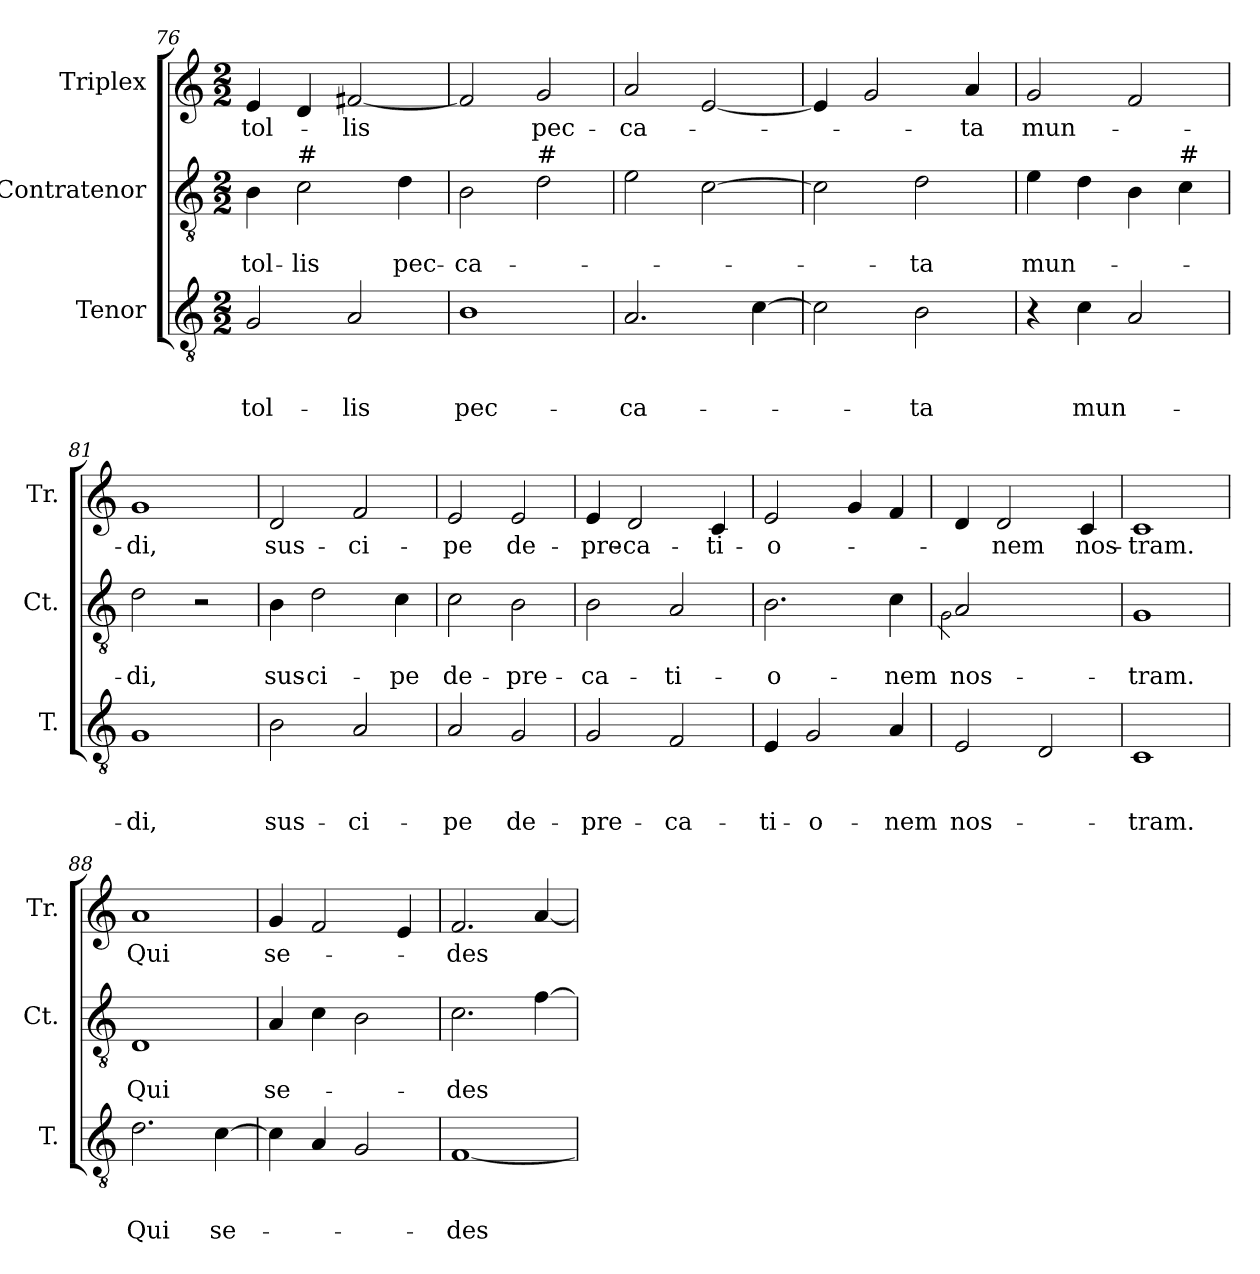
**kern	**text	**text	**text	**kern	**text	**text	**kern	**text
*part3	*part3	*part3	*part3	*part2	*part2	*part2	*part1	*part1
*staff3	*staff3	*staff3	*staff3	*staff2	*staff2	*staff2	*staff1	*staff1
*I"Tenor	*	*	*	*I"Contratenor	*	*	*I"Triplex	*
*I'T.	*	*	*	*I'Ct.	*	*	*I'Tr.	*
*clefGv2	*	*	*	*clefGv2	*	*	*clefG2	*
*k[]	*	*	*	*k[]	*	*	*k[]	*
*C:	*	*	*	*C:	*	*	*C:	*
*M2/2	*	*	*	*M2/2	*	*	*M2/2	*
=76	=76	=76	=76	=76	=76	=76	=76	=76
!	!	!	!LO:LY:b	!	!	!LO:LY:b	!	!LO:LY:b
2G/	.	.	tol-	4B\	.	tol-	4e/	tol-
!	!	!	!	!LO:TX:a:t=#	!	!	!	!
!	!	!	!	!	!	!LO:LY:b	!	!
.	.	.	.	2c\	.	-lis	4d/	.
!	!	!	!LO:LY:b	!	!	!	!	!LO:LY:b
2A/	.	.	-lis	.	.	.	[<2f#X/	-lis
!	!	!	!	!	!	!LO:LY:b	!	!
.	.	.	.	4d\	.	pec-	.	.
=77	=77	=77	=77	=77	=77	=77	=77	=77
!	!	!	!LO:LY:b	!	!	!LO:LY:b	!	!
1B	.	.	pec-	2B\	.	-ca-	2f#/]	.
!	!	!	!	!LO:TX:a:t=#	!	!	!	!
!	!	!	!	!	!	!	!	!LO:LY:b
.	.	.	.	2d\	.	.	2g/	pec-
=78	=78	=78	=78	=78	=78	=78	=78	=78
!	!	!	!LO:LY:b	!	!	!	!	!LO:LY:b
2.A/	.	.	-ca-	2e\	.	.	2a/	-ca-
.	.	.	.	[>2c\	.	.	[<2e/	.
[>4c\	.	.	.	.	.	.	.	.
=79	=79	=79	=79	=79	=79	=79	=79	=79
2c\]	.	.	.	2c\]	.	.	4e/]	.
.	.	.	.	.	.	.	2g/	.
!	!	!	!LO:LY:b	!	!	!LO:LY:b	!	!
2B\	.	.	-ta	2d\	.	-ta	.	.
!	!	!	!	!	!	!	!	!LO:LY:b
.	.	.	.	.	.	.	4a/	-ta
=80	=80	=80	=80	=80	=80	=80	=80	=80
!	!	!	!	!	!	!LO:LY:b	!	!LO:LY:b
4r	.	.	.	4e\	.	mun-	2g/	mun-
!	!	!	!LO:LY:b	!	!	!	!	!
4c\	.	.	mun-	4d\	.	.	.	.
2A/	.	.	.	4B\	.	.	2f/	.
!	!	!	!	!LO:TX:a:t=#	!	!	!	!
.	.	.	.	4c\	.	.	.	.
!!LO:PB:g=z
=81	=81	=81	=81	=81	=81	=81	=81	=81
!	!	!	!LO:LY:b	!	!	!LO:LY:b	!	!LO:LY:b
1G	.	.	-di,	2d\	.	-di,	1g	-di,
.	.	.	.	2r	.	.	.	.
=82	=82	=82	=82	=82	=82	=82	=82	=82
!	!	!	!LO:LY:b	!	!	!LO:LY:b	!	!LO:LY:b
2B\	.	.	sus-	4B\	.	sus-	2d/	sus-
!	!	!	!	!	!	!LO:LY:b	!	!
.	.	.	.	2d\	.	-ci-	.	.
!	!	!	!LO:LY:b	!	!	!	!	!LO:LY:b
2A/	.	.	-ci-	.	.	.	2f/	-ci-
!	!	!	!	!	!	!LO:LY:b	!	!
.	.	.	.	4c\	.	-pe	.	.
=83	=83	=83	=83	=83	=83	=83	=83	=83
!	!	!	!LO:LY:b	!	!	!LO:LY:b	!	!LO:LY:b
2A/	.	.	-pe	2c\	.	de-	2e/	-pe
!	!	!	!LO:LY:b	!	!	!LO:LY:b	!	!LO:LY:b
2G/	.	.	de-	2B\	.	-pre-	2e/	de-
=84	=84	=84	=84	=84	=84	=84	=84	=84
!	!	!	!LO:LY:b	!	!	!LO:LY:b	!	!LO:LY:b
2G/	.	.	-pre-	2B\	.	-ca-	4e/	-pre-
!	!	!	!	!	!	!	!	!LO:LY:b
.	.	.	.	.	.	.	2d/	-ca-
!	!	!	!LO:LY:b	!	!	!LO:LY:b	!	!
2F/	.	.	-ca-	2A/	.	-ti-	.	.
!	!	!	!	!	!	!	!	!LO:LY:b
.	.	.	.	.	.	.	4c/	-ti-
=85	=85	=85	=85	=85	=85	=85	=85	=85
!	!	!	!LO:LY:b	!	!	!LO:LY:b	!	!LO:LY:b
4E/	.	.	-ti-	2.B\	.	-o-	2e/	-o-
!	!	!	!LO:LY:b	!	!	!	!	!
2G/	.	.	-o-	.	.	.	.	.
.	.	.	.	.	.	.	4g/	.
!	!	!	!LO:LY:b	!	!	!LO:LY:b	!	!
4A/	.	.	-nem	4c\	.	-nem	4f/	.
=86	=86	=86	=86	=86	=86	=86	=86	=86
*	*	*	*	*^	*	*	*	*
.	.	.	.	.	2qG\	.	.	.	.
!	!	!	!LO:LY:b	!	!	!	!LO:LY:b	!	!
2E/	.	.	nos-	2A/	2ryy	.	nos-	4d/	.
!	!	!	!	!	!	!	!	!	!LO:LY:b
.	.	.	.	.	.	.	.	2d/	-nem
2D/	.	.	.	2ryy	2ryy	.	.	.	.
!	!	!	!	!	!	!	!	!	!LO:LY:b
.	.	.	.	.	.	.	.	4c/	nos-
*	*	*	*	*v	*v	*	*	*	*
=87	=87	=87	=87	=87	=87	=87	=87	=87
!	!	!	!LO:LY:b	!	!	!LO:LY:b	!	!LO:LY:b
1C	.	.	-tram.	1G	.	-tram.	1c	-tram.
!!LO:LB:g=z
=88	=88	=88	=88	=88	=88	=88	=88	=88
!	!	!	!LO:LY:b	!	!	!LO:LY:b	!	!LO:LY:b
2.d\	.	.	Qui	1D	.	Qui	1a	Qui
!	!	!	!LO:LY:b	!	!	!	!	!
[>4c\	.	.	se-	.	.	.	.	.
=89	=89	=89	=89	=89	=89	=89	=89	=89
!	!	!	!	!	!	!LO:LY:b	!	!LO:LY:b
4c\]	.	.	.	4A/	.	se-	4g/	se-
4A/	.	.	.	4c\	.	.	2f/	.
2G/	.	.	.	2B\	.	.	.	.
.	.	.	.	.	.	.	4e/	.
=90	=90	=90	=90	=90	=90	=90	=90	=90
!	!	!	!LO:LY:b	!	!	!LO:LY:b	!	!LO:LY:b
[<1F	.	.	-des	2.c\	.	-des	2.f/	-des
.	.	.	.	[>4f\	.	.	[<4a/	.
=	=	=	=	=	=	=	=	=
*-	*-	*-	*-	*-	*-	*-	*-	*-
